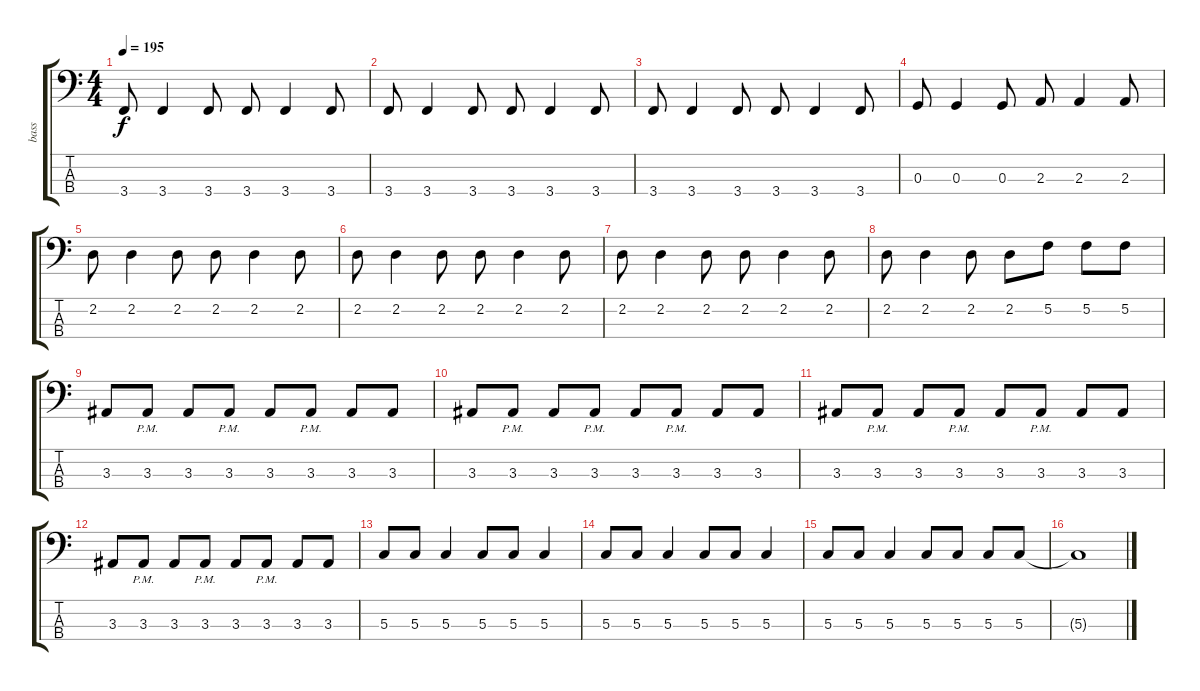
\track ("bass" "bass") {instrument electricbassfinger}
\staff {score tabs}
\tuning (F2 C2 G1 D1) {hide}
\ts (4 4)
\tempo 195
\clef f4
\ks c
3.4.8{dy f} 3.4.4 3.4.8 3.4.8 3.4.4 3.4.8 |
3.4.8 3.4.4 3.4.8 3.4.8 3.4.4 3.4.8 |
3.4.8 3.4.4 3.4.8 3.4.8 3.4.4 3.4.8 |
0.3.8 0.3.4 0.3.8 2.3.8 2.3.4 2.3.8 |
2.2.8 2.2.4 2.2.8 2.2.8 2.2.4 2.2.8 |
2.2.8 2.2.4 2.2.8 2.2.8 2.2.4 2.2.8 |
2.2.8 2.2.4 2.2.8 2.2.8 2.2.4 2.2.8 |
2.2.8 2.2.4 2.2.8 2.2.8 5.2.8 5.2.8 5.2.8 |
3.3.8 3.3{pm}.8 3.3.8 3.3{pm}.8 3.3.8 3.3{pm}.8 3.3.8 3.3.8 |
3.3.8 3.3{pm}.8 3.3.8 3.3{pm}.8 3.3.8 3.3{pm}.8 3.3.8 3.3.8 |
3.3.8 3.3{pm}.8 3.3.8 3.3{pm}.8 3.3.8 3.3{pm}.8 3.3.8 3.3.8 |
3.3.8 3.3{pm}.8 3.3.8 3.3{pm}.8 3.3.8 3.3{pm}.8 3.3.8 3.3.8 |
5.3.8 5.3.8 5.3.4 5.3.8 5.3.8 5.3.4 |
5.3.8 5.3.8 5.3.4 5.3.8 5.3.8 5.3.4 |
5.3.8 5.3.8 5.3.4 5.3.8 5.3.8 5.3.8 5.3.8 |
5.3{t}.1
